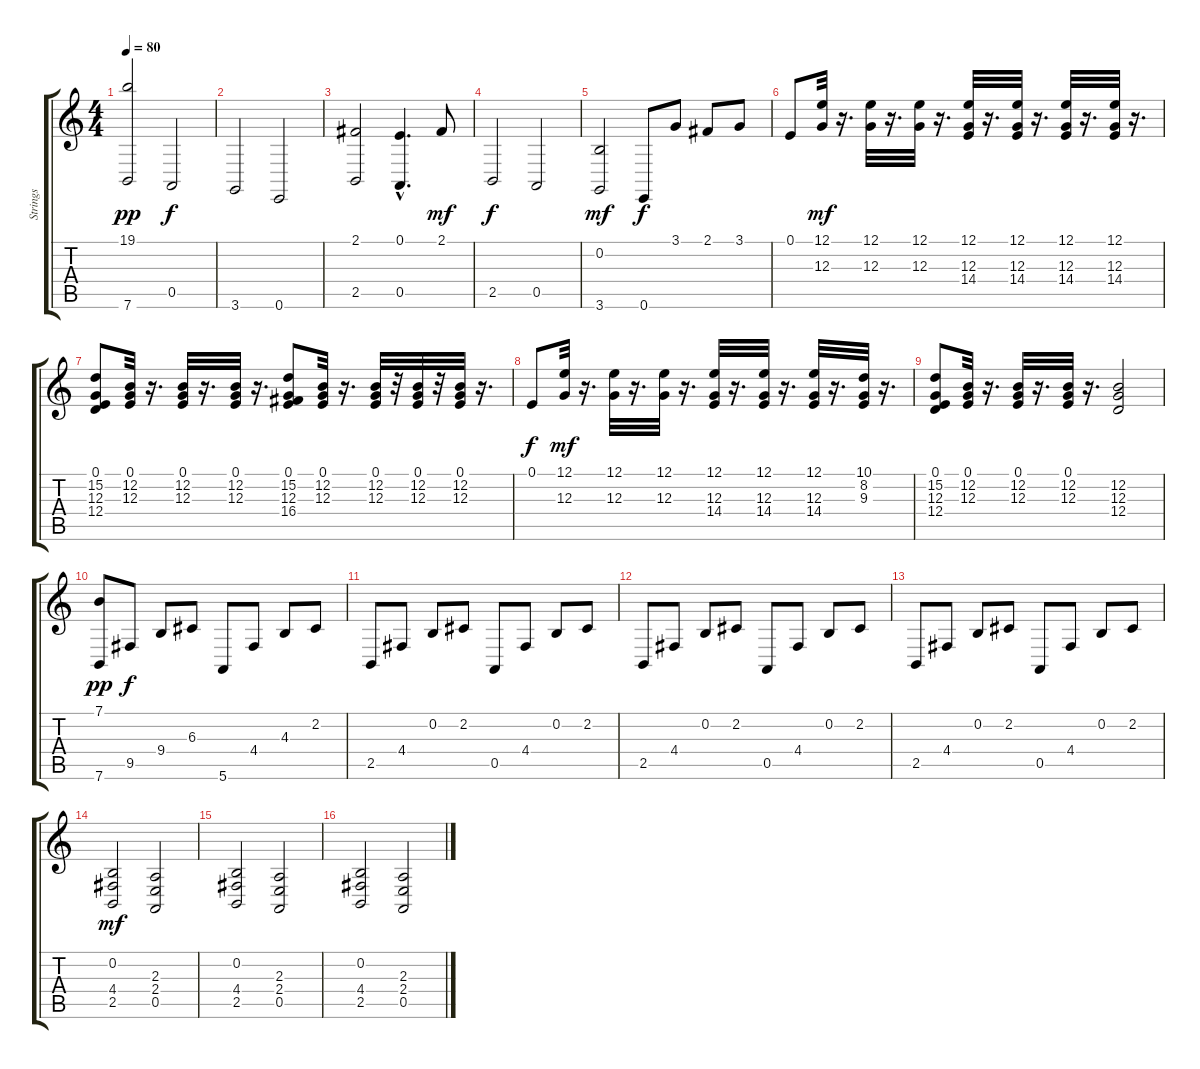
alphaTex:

\track ("Strings" "Strings") {instrument stringensemble1}
\staff {score tabs}
\tuning (E4 B3 G3 D3 A2 E2) {hide}
\ts (4 4)
\tempo 80
\clef g2
\ks c
(19.1 7.6).2{dy pp} 0.5.2{dy f} |
3.6.2 0.6.2 |
(2.1 2.5).2 (0.1{hac} 0.5).4{d} 2.1.8{dy mf} |
2.5.2{dy f} 0.5.2 |
(0.2 3.6).2{dy mf} 0.6.8{dy f} 3.1.8 2.1.8 3.1.8 |
0.1.8 (12.1 12.3).32{dy mf} r.16{d} (12.1 12.3).32 r.16{d} (12.1 12.3).32 r.16{d} (12.1 12.3 14.4).32 r.16{d} (12.1 12.3 14.4).32 r.16{d} (12.1 12.3 14.4).32 r.16{d} (12.1 12.3 14.4).32 r.16{d} |
(0.1 15.2 12.3 12.4).8 (0.1 12.2 12.3).32 r.16{d} (0.1 12.2 12.3).32 r.16{d} (0.1 12.2 12.3).32 r.16{d} (0.1 15.2 12.3 16.4).8 (0.1 12.2 12.3).32 r.16{d} (0.1 12.2 12.3).32 r.32 (0.1 12.2 12.3).32 r.32 (0.1 12.2 12.3).32 r.16{d} |
0.1.8{dy f} (12.1 12.3).32{dy mf} r.16{d} (12.1 12.3).32 r.16{d} (12.1 12.3).32 r.16{d} (12.1 12.3 14.4).32 r.16{d} (12.1 12.3 14.4).32 r.16{d} (12.1 12.3 14.4).32 r.16{d} (10.1 8.2 9.3).32 r.16{d} |
(0.1 15.2 12.3 12.4).8 (0.1 12.2 12.3).32 r.16{d} (0.1 12.2 12.3).32 r.16{d} (0.1 12.2 12.3).32 r.16{d} (12.2 12.3 12.4).2 |
(7.1 7.6).8{dy pp} 9.5.8{dy f} 9.4.8 6.3.8 5.6.8 4.4.8 4.3.8 2.2.8 |
2.5.8 4.4.8 0.2.8 2.2.8 0.5.8 4.4.8 0.2.8 2.2.8 |
2.5.8 4.4.8 0.2.8 2.2.8 0.5.8 4.4.8 0.2.8 2.2.8 |
2.5.8 4.4.8 0.2.8 2.2.8 0.5.8 4.4.8 0.2.8 2.2.8 |
(0.2 4.4 2.5).2{dy mf} (2.3 2.4 0.5).2 |
(0.2 4.4 2.5).2 (2.3 2.4 0.5).2 |
(0.2 4.4 2.5).2 (2.3 2.4 0.5).2
